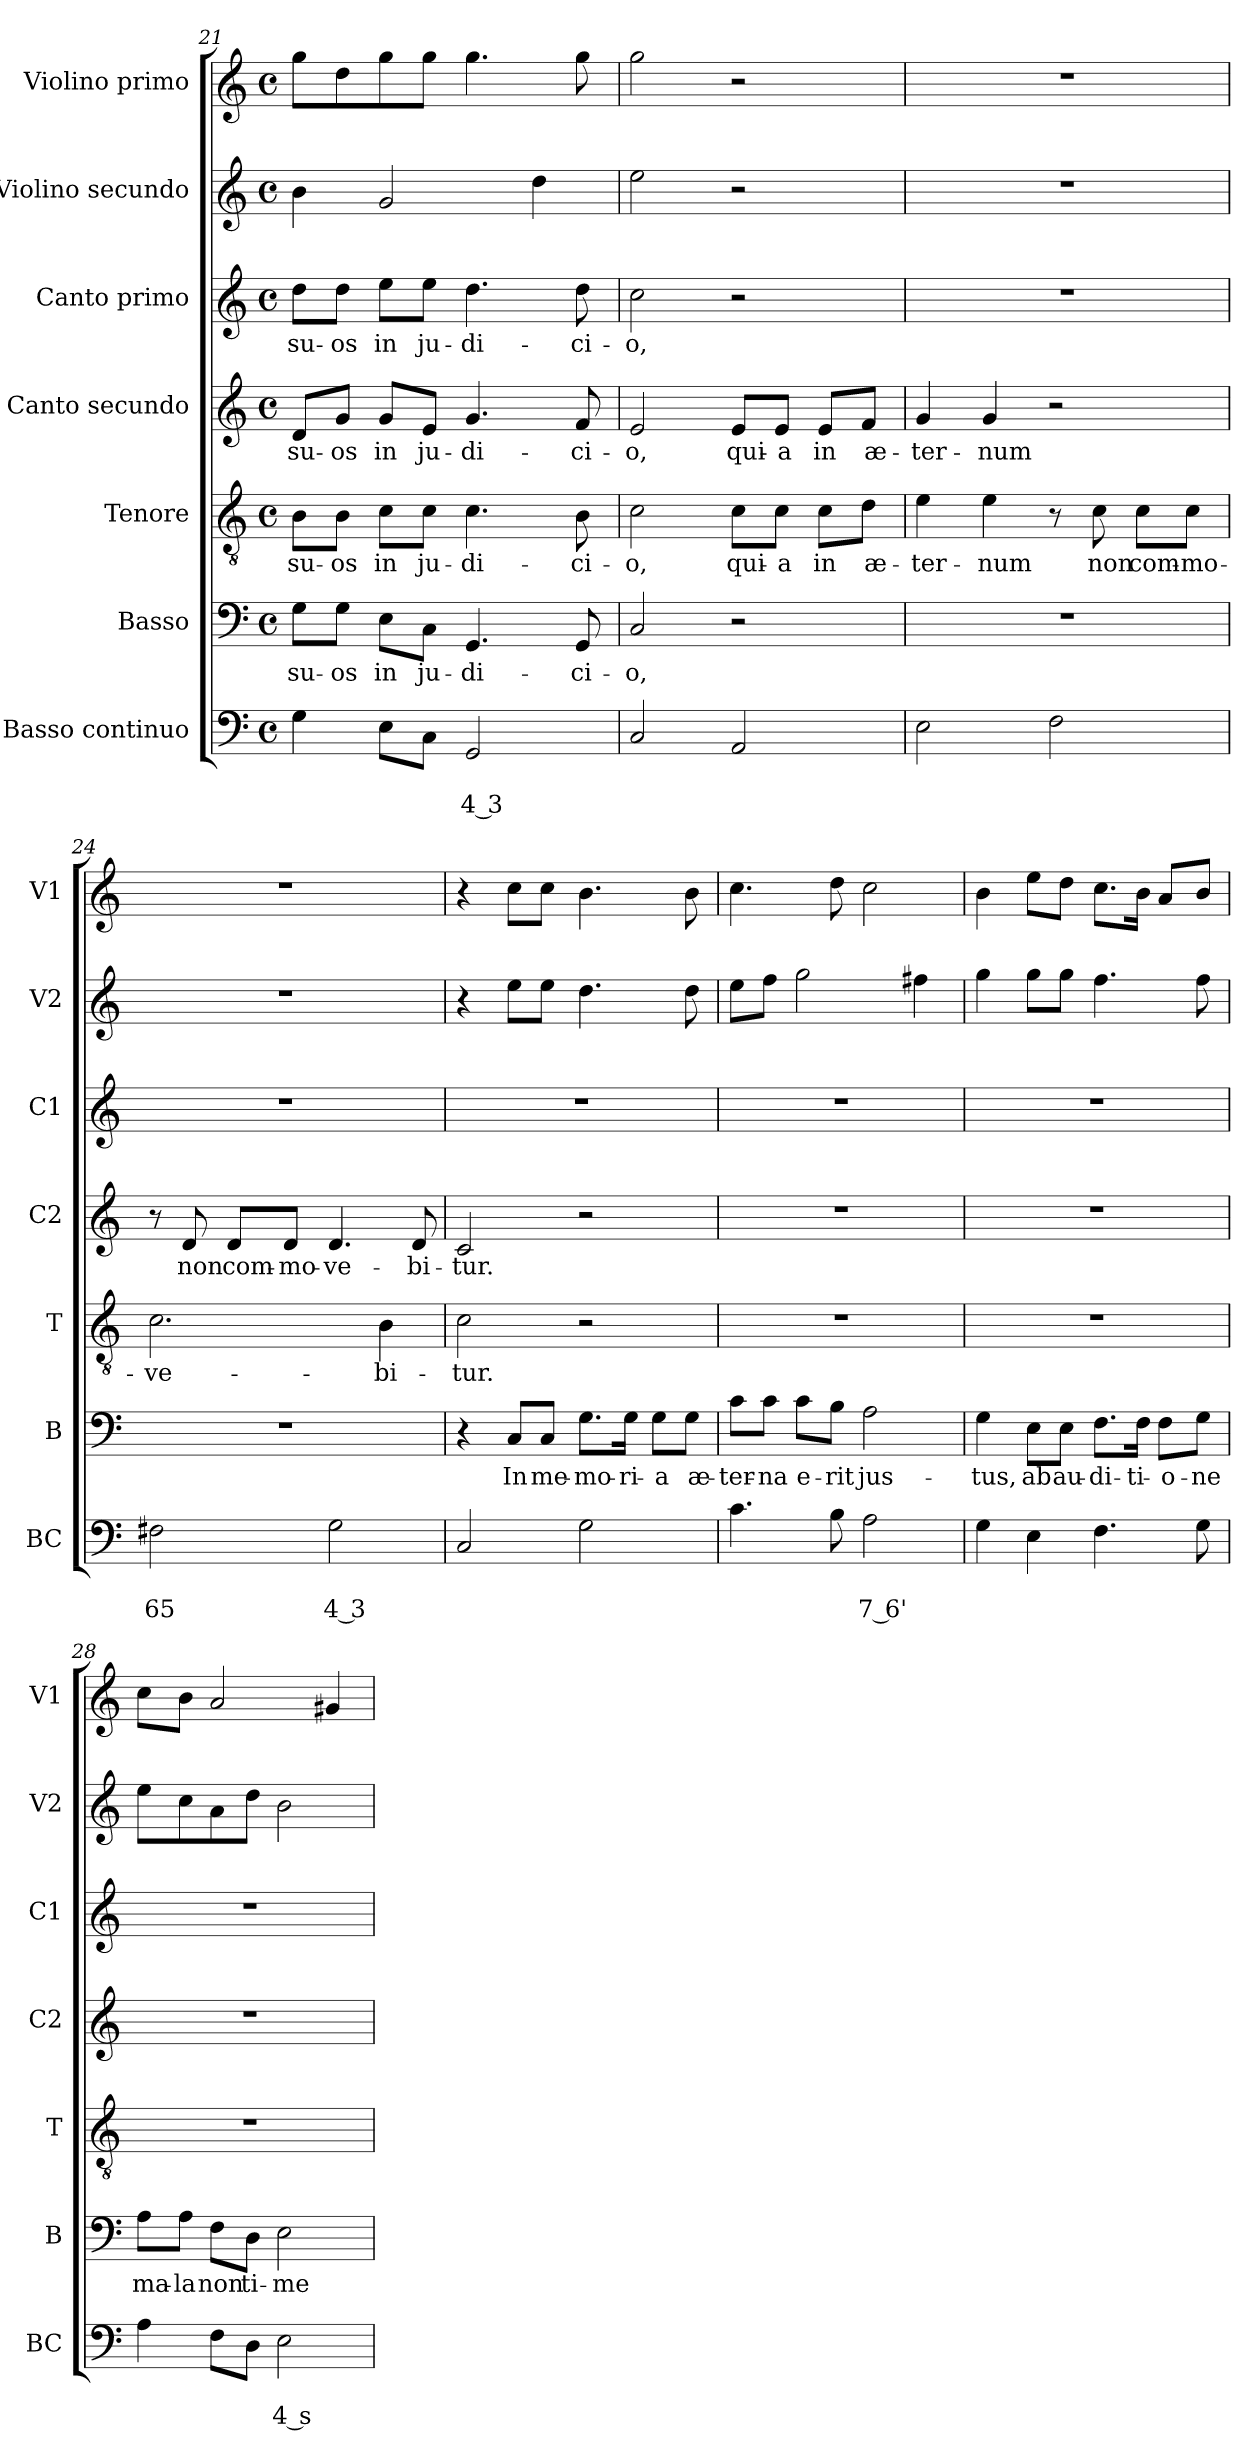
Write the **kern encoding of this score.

**kern	**text	**text	**kern	**text	**kern	**text	**kern	**text	**kern	**text	**kern	**kern
*part7	*part7	*part7	*part6	*part6	*part5	*part5	*part4	*part4	*part3	*part3	*part2	*part1
*staff7	*staff7	*staff7	*staff6	*staff6	*staff5	*staff5	*staff4	*staff4	*staff3	*staff3	*staff2	*staff1
*I"Basso continuo	*	*	*I"Basso	*	*I"Tenore	*	*I"Canto secundo	*	*I"Canto primo	*	*I"Violino secundo	*I"Violino primo
*I'BC	*	*	*I'B	*	*I'T	*	*I'C2	*	*I'C1	*	*I'V2	*I'V1
!!LO:PB:g=z
*clefF4	*	*	*clefF4	*	*clefGv2	*	*clefG2	*	*clefG2	*	*clefG2	*clefG2
*k[]	*	*	*k[]	*	*k[]	*	*k[]	*	*k[]	*	*k[]	*k[]
*C:	*	*	*C:	*	*C:	*	*C:	*	*C:	*	*C:	*C:
*M4/4	*	*	*M4/4	*	*M4/4	*	*M4/4	*	*M4/4	*	*M4/4	*M4/4
*met(c)	*	*	*met(c)	*	*met(c)	*	*met(c)	*	*met(c)	*	*met(c)	*met(c)
=21	=21	=21	=21	=21	=21	=21	=21	=21	=21	=21	=21	=21
!	!	!	!	!LO:LY:b	!	!LO:LY:b	!	!LO:LY:b	!	!LO:LY:b	!	!
4G\	.	.	8G\L	su-	8B\L	su-	8d/L	su-	8dd\L	su-	4b\	8gg\L
!	!	!	!	!LO:LY:b	!	!LO:LY:b	!	!LO:LY:b	!	!LO:LY:b	!	!
.	.	.	8G\J	-os	8B\J	-os	8g/J	-os	8dd\J	-os	.	8dd\
!	!	!	!	!LO:LY:b	!	!LO:LY:b	!	!LO:LY:b	!	!LO:LY:b	!	!
8E\L	.	.	8E\L	in	8c\L	in	8g/L	in	8ee\L	in	2g/	8gg\
!	!	!	!	!LO:LY:b	!	!LO:LY:b	!	!LO:LY:b	!	!LO:LY:b	!	!
8C\J	.	.	8C\J	ju-	8c\J	ju-	8e/J	ju-	8ee\J	ju-	.	8gg\J
!	!	!LO:LY:b	!	!LO:LY:b	!	!LO:LY:b	!	!LO:LY:b	!	!LO:LY:b	!	!
2GG/	.	4 3	4.GG/	-di-	4.c\	-di-	4.g/	-di-	4.dd\	-di-	.	4.gg\
.	.	.	.	.	.	.	.	.	.	.	4dd\	.
!	!	!	!	!LO:LY:b	!	!LO:LY:b	!	!LO:LY:b	!	!LO:LY:b	!	!
.	.	.	8GG/	-ci-	8B\	-ci-	8f/	-ci-	8dd\	-ci-	.	8gg\
=22	=22	=22	=22	=22	=22	=22	=22	=22	=22	=22	=22	=22
!	!	!	!	!LO:LY:b	!	!LO:LY:b	!	!LO:LY:b	!	!LO:LY:b	!	!
2C/	.	.	2C/	-o,	2c\	-o,	2e/	-o,	2cc\	-o,	2ee\	2gg\
!	!	!	!	!	!	!LO:LY:b	!	!LO:LY:b	!	!	!	!
2AA/	.	.	2r	.	8c\L	qui-	8e/L	qui-	2r	.	2r	2r
!	!	!	!	!	!	!LO:LY:b	!	!LO:LY:b	!	!	!	!
.	.	.	.	.	8c\J	-a	8e/J	-a	.	.	.	.
!	!	!	!	!	!	!LO:LY:b	!	!LO:LY:b	!	!	!	!
.	.	.	.	.	8c\L	in	8e/L	in	.	.	.	.
!	!	!	!	!	!	!LO:LY:b	!	!LO:LY:b	!	!	!	!
.	.	.	.	.	8d\J	æ-	8f/J	æ-	.	.	.	.
=23	=23	=23	=23	=23	=23	=23	=23	=23	=23	=23	=23	=23
!	!	!	!	!	!	!LO:LY:b	!	!LO:LY:b	!	!	!	!
2E\	.	.	1r	.	4e\	-ter-	4g/	-ter-	1r	.	1r	1r
!	!	!	!	!	!	!LO:LY:b	!	!LO:LY:b	!	!	!	!
.	.	.	.	.	4e\	-num	4g/	-num	.	.	.	.
2F\	.	.	.	.	8r	.	2r	.	.	.	.	.
!	!	!	!	!	!	!LO:LY:b	!	!	!	!	!	!
.	.	.	.	.	8c\	non	.	.	.	.	.	.
!	!	!	!	!	!	!LO:LY:b	!	!	!	!	!	!
.	.	.	.	.	8c\L	com-	.	.	.	.	.	.
!	!	!	!	!	!	!LO:LY:b	!	!	!	!	!	!
.	.	.	.	.	8c\J	-mo-	.	.	.	.	.	.
=24	=24	=24	=24	=24	=24	=24	=24	=24	=24	=24	=24	=24
!	!	!LO:LY:b	!	!	!	!LO:LY:b	!	!	!	!	!	!
2F#X\	.	65	1r	.	2.c\	-ve-	8r	.	1r	.	1r	1r
!	!	!	!	!	!	!	!	!LO:LY:b	!	!	!	!
.	.	.	.	.	.	.	8d/	non	.	.	.	.
!	!	!	!	!	!	!	!	!LO:LY:b	!	!	!	!
.	.	.	.	.	.	.	8d/L	com-	.	.	.	.
!	!	!	!	!	!	!	!	!LO:LY:b	!	!	!	!
.	.	.	.	.	.	.	8d/J	-mo-	.	.	.	.
!	!	!LO:LY:b	!	!	!	!	!	!LO:LY:b	!	!	!	!
2G\	.	4 3	.	.	.	.	4.d/	-ve-	.	.	.	.
!	!	!	!	!	!	!LO:LY:b	!	!	!	!	!	!
.	.	.	.	.	4B\	-bi-	.	.	.	.	.	.
!	!	!	!	!	!	!	!	!LO:LY:b	!	!	!	!
.	.	.	.	.	.	.	8d/	-bi-	.	.	.	.
!!LO:LB:g=z
=25	=25	=25	=25	=25	=25	=25	=25	=25	=25	=25	=25	=25
!	!	!	!	!	!	!LO:LY:b	!	!LO:LY:b	!	!	!	!
2C/	.	.	4r	.	2c\	-tur.	2c/	-tur.	1r	.	4r	4r
!	!	!	!	!LO:LY:b	!	!	!	!	!	!	!	!
.	.	.	8C/L	In	.	.	.	.	.	.	8ee\L	8cc\L
!	!	!	!	!LO:LY:b	!	!	!	!	!	!	!	!
.	.	.	8C/J	me-	.	.	.	.	.	.	8ee\J	8cc\J
!	!	!	!	!LO:LY:b	!	!	!	!	!	!	!	!
2G\	.	.	8.G\L	-mo-	2r	.	2r	.	.	.	4.dd\	4.b\
!	!	!	!	!LO:LY:b	!	!	!	!	!	!	!	!
.	.	.	16G\Jk	-ri-	.	.	.	.	.	.	.	.
!	!	!	!	!LO:LY:b	!	!	!	!	!	!	!	!
.	.	.	8G\L	-a	.	.	.	.	.	.	.	.
!	!	!	!	!LO:LY:b	!	!	!	!	!	!	!	!
.	.	.	8G\J	æ-	.	.	.	.	.	.	8dd\	8b\
=26	=26	=26	=26	=26	=26	=26	=26	=26	=26	=26	=26	=26
!	!	!	!	!LO:LY:b	!	!	!	!	!	!	!	!
4.c\	.	.	8c\L	-ter-	1r	.	1r	.	1r	.	8ee\L	4.cc\
!	!	!	!	!LO:LY:b	!	!	!	!	!	!	!	!
.	.	.	8c\J	-na	.	.	.	.	.	.	8ff\J	.
!	!	!	!	!LO:LY:b	!	!	!	!	!	!	!	!
.	.	.	8c\L	e-	.	.	.	.	.	.	2gg\	.
!	!	!	!	!LO:LY:b	!	!	!	!	!	!	!	!
8B\	.	.	8B\J	-rit	.	.	.	.	.	.	.	8dd\
!	!	!LO:LY:b	!	!LO:LY:b	!	!	!	!	!	!	!	!
2A\	.	7 6'	2A\	jus-	.	.	.	.	.	.	.	2cc\
.	.	.	.	.	.	.	.	.	.	.	4ff#X\	.
=27	=27	=27	=27	=27	=27	=27	=27	=27	=27	=27	=27	=27
!	!	!	!	!LO:LY:b	!	!	!	!	!	!	!	!
4G\	.	.	4G\	-tus,	1r	.	1r	.	1r	.	4gg\	4b\
!	!	!	!	!LO:LY:b	!	!	!	!	!	!	!	!
4E\	.	.	8E\L	ab	.	.	.	.	.	.	8gg\L	8ee\L
!	!	!	!	!LO:LY:b	!	!	!	!	!	!	!	!
.	.	.	8E\J	au-	.	.	.	.	.	.	8gg\J	8dd\J
!	!	!	!	!LO:LY:b	!	!	!	!	!	!	!	!
4.F\	.	.	8.F\L	-di-	.	.	.	.	.	.	4.ff\	8.cc\L
!	!	!	!	!LO:LY:b	!	!	!	!	!	!	!	!
.	.	.	16F\Jk	-ti-	.	.	.	.	.	.	.	16b\Jk
!	!	!	!	!LO:LY:b	!	!	!	!	!	!	!	!
.	.	.	8F\L	-o-	.	.	.	.	.	.	.	8a/L
!	!	!	!	!LO:LY:b	!	!	!	!	!	!	!	!
8G\	.	.	8G\J	-ne	.	.	.	.	.	.	8ff\	8b/J
=28	=28	=28	=28	=28	=28	=28	=28	=28	=28	=28	=28	=28
!	!	!	!	!LO:LY:b	!	!	!	!	!	!	!	!
4A\	.	.	8A\L	ma-	1r	.	1r	.	1r	.	8ee\L	8cc\L
!	!	!	!	!LO:LY:b	!	!	!	!	!	!	!	!
.	.	.	8A\J	-la	.	.	.	.	.	.	8cc\	8b\J
!	!	!	!	!LO:LY:b	!	!	!	!	!	!	!	!
8F\L	.	.	8F\L	non	.	.	.	.	.	.	8a\	2a/
!	!	!	!	!LO:LY:b	!	!	!	!	!	!	!	!
8D\J	.	.	8D\J	ti-	.	.	.	.	.	.	8dd\J	.
!	!	!LO:LY:b	!	!LO:LY:b	!	!	!	!	!	!	!	!
2E\	.	4 s	2E\	-me-	.	.	.	.	.	.	2b\	.
.	.	.	.	.	.	.	.	.	.	.	.	4g#X/
=	=	=	=	=	=	=	=	=	=	=	=	=
*-	*-	*-	*-	*-	*-	*-	*-	*-	*-	*-	*-	*-
